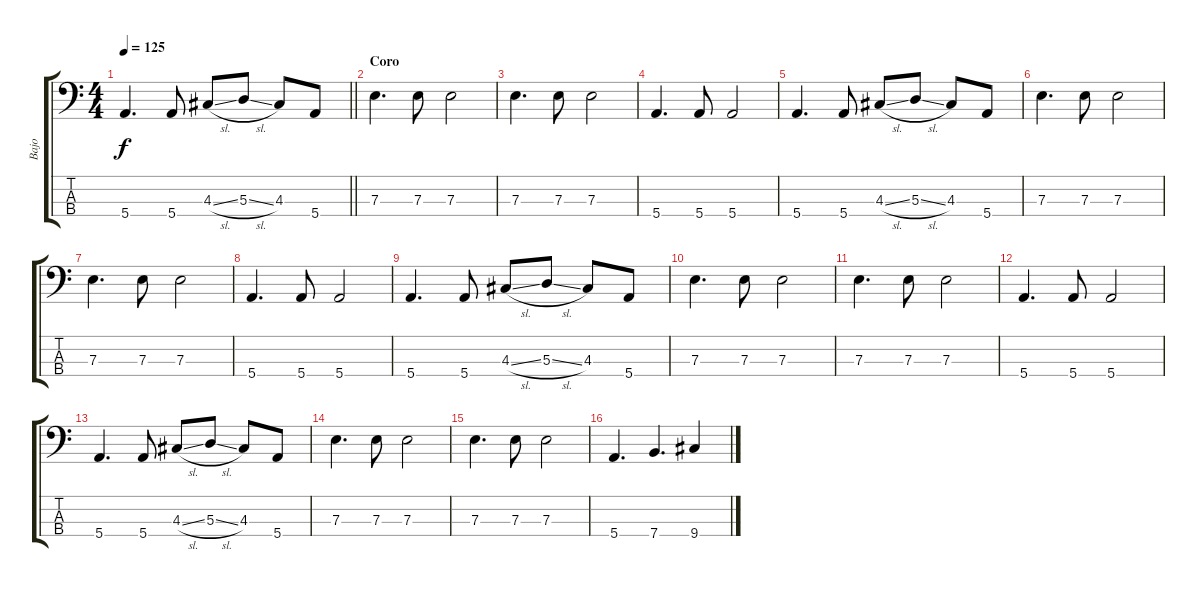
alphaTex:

\track ("Bajo" "Bajo") {instrument electricbassfinger}
\staff {score tabs}
\tuning (G2 D2 A1 E1) {hide}
\ts (4 4)
\tempo 125
\clef f4
\barLineRight lightlight
\ks c
5.4.4{d dy f} 5.4.8 4.3{sl}.8 5.3{sl}.8 4.3.8 5.4.8 |
\section ("" "Coro")
7.3.4{d} 7.3.8 7.3.2 |
7.3.4{d} 7.3.8 7.3.2 |
5.4.4{d} 5.4.8 5.4.2 |
5.4.4{d} 5.4.8 4.3{sl}.8 5.3{sl}.8 4.3.8 5.4.8 |
7.3.4{d} 7.3.8 7.3.2 |
7.3.4{d} 7.3.8 7.3.2 |
5.4.4{d} 5.4.8 5.4.2 |
5.4.4{d} 5.4.8 4.3{sl}.8 5.3{sl}.8 4.3.8 5.4.8 |
7.3.4{d} 7.3.8 7.3.2 |
7.3.4{d} 7.3.8 7.3.2 |
5.4.4{d} 5.4.8 5.4.2 |
5.4.4{d} 5.4.8 4.3{sl}.8 5.3{sl}.8 4.3.8 5.4.8 |
7.3.4{d} 7.3.8 7.3.2 |
7.3.4{d} 7.3.8 7.3.2 |
5.4.4{d} 7.4.4{d} 9.4.4
